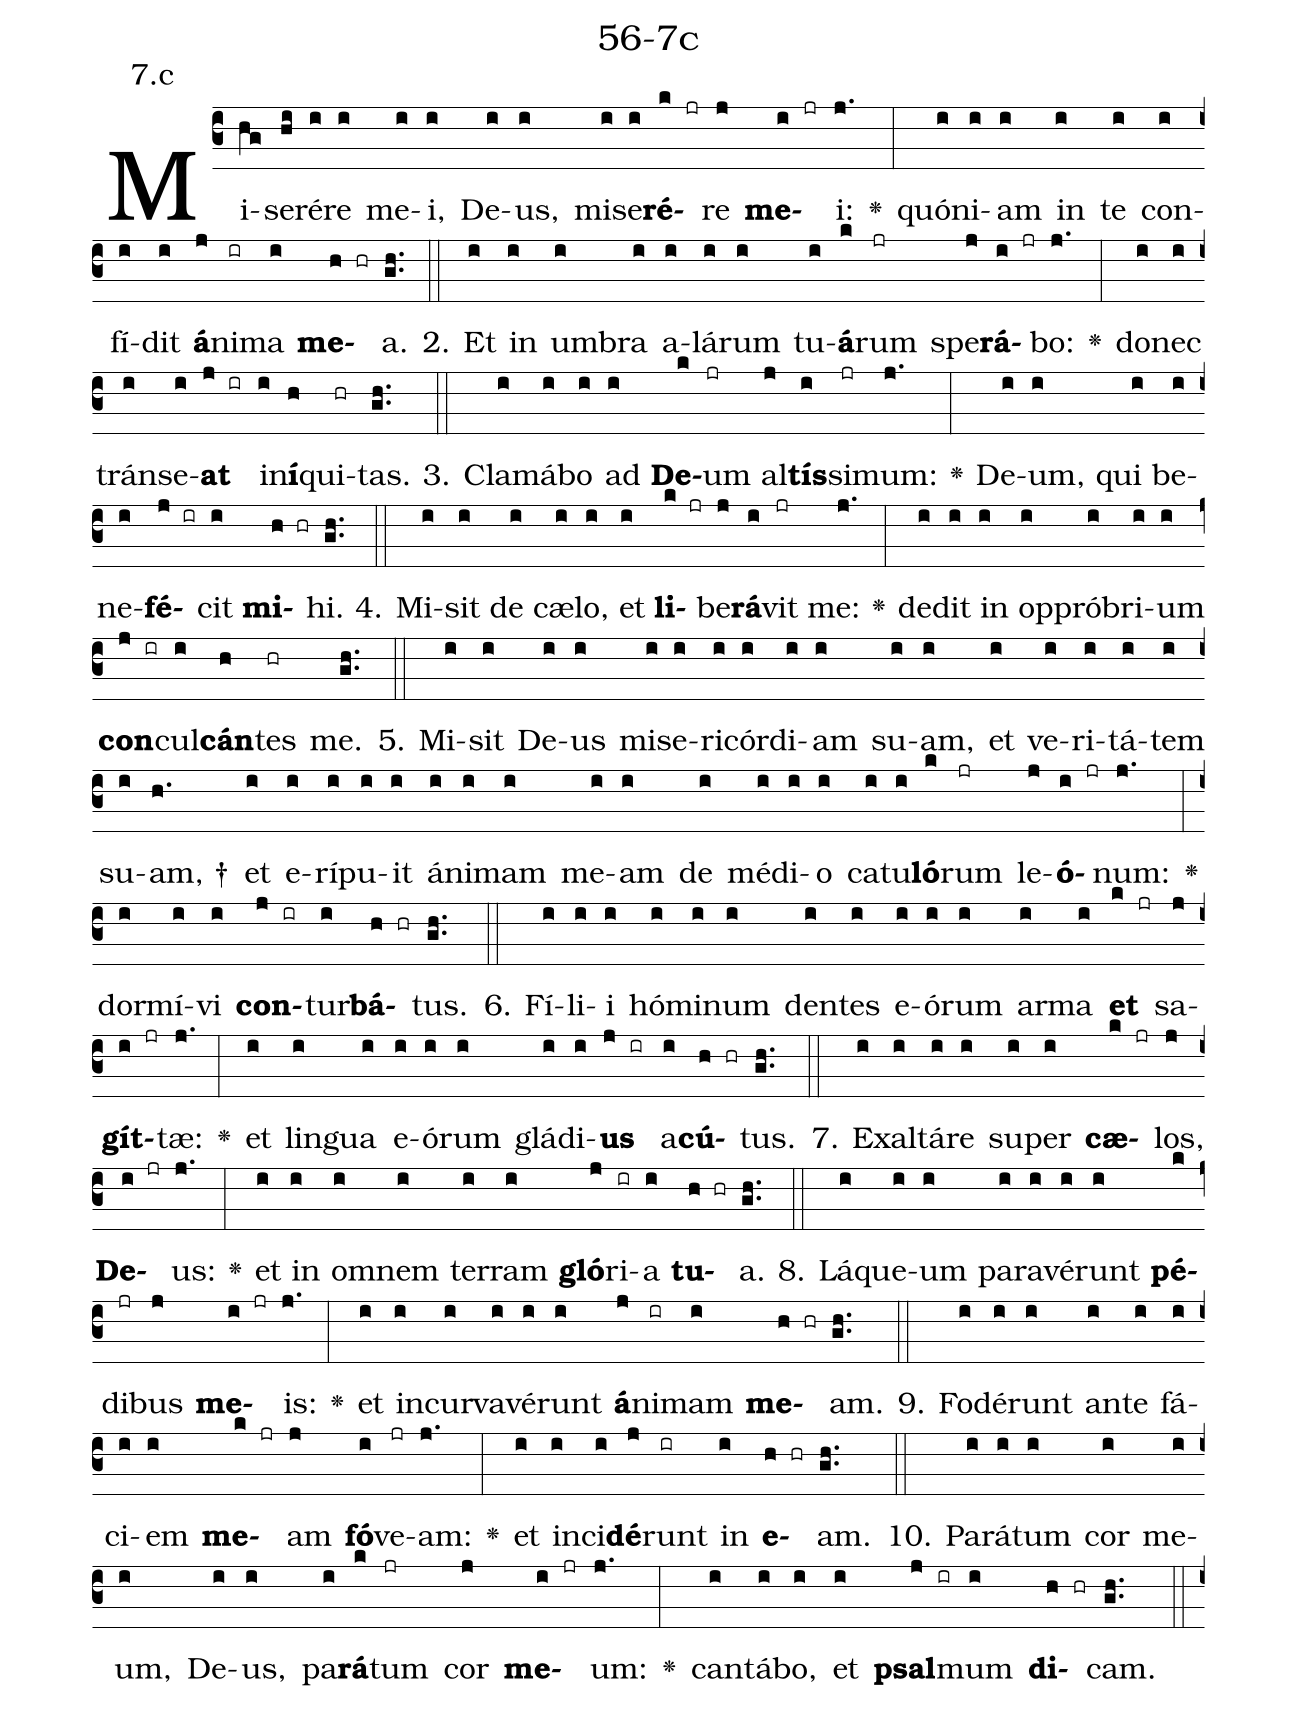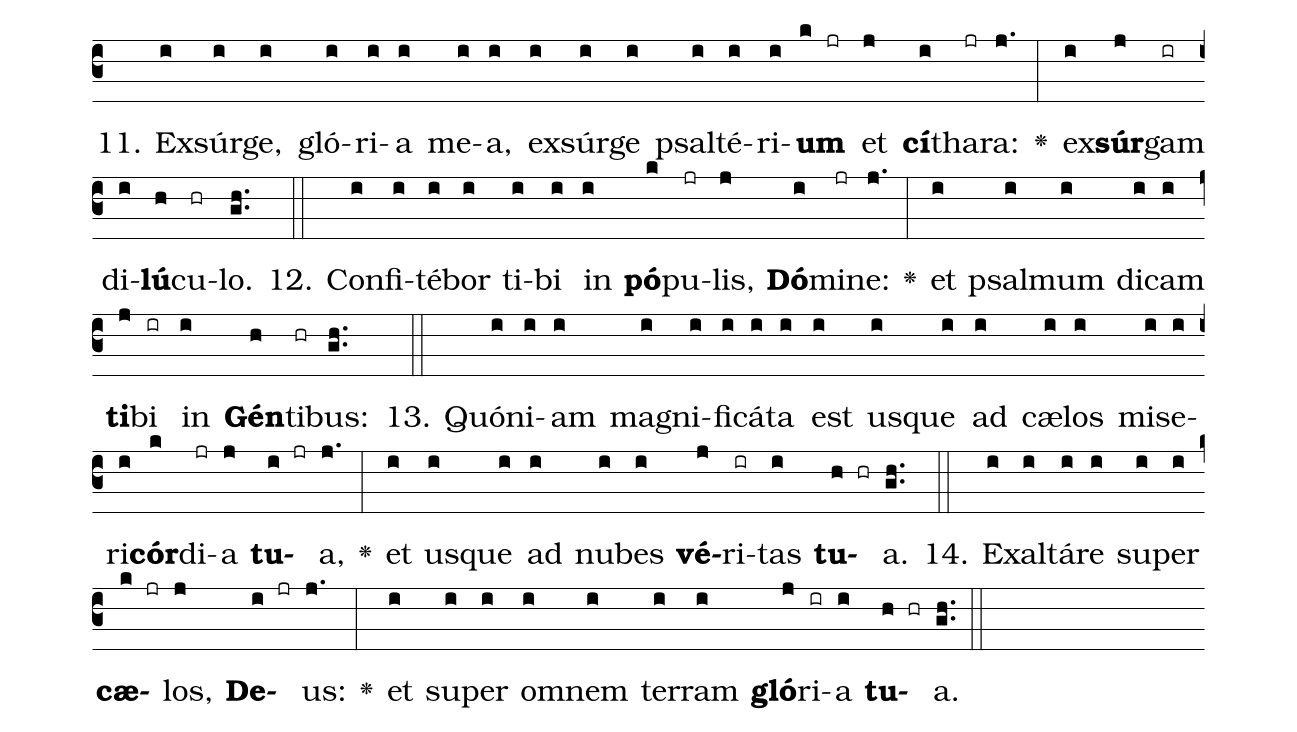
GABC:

name: 56-7c;
annotation: 7.c;
%%
(c3)Mi(hg)se(hi)ré(i)re(i) me(i)i,(i) De(i)us,(i) mi(i)se(i)<b>ré</b>(k jr)re(j) <b>me</b>(i jr)i:(j.) <v>\greheightstar</v>(:) quón(i)i(i)am(i) in(i) te(i) con(i)fí(i)dit(i) <b>á</b>(j)ni(ir)ma(i) <b>me</b>(h hr)a.(gh..) (::)
2. Et(i) in(i) um(i)bra(i) a(i)lá(i)rum(i) tu(i)<b>á</b>(k)rum(jr) spe(j)<b>rá</b>(i jr)bo:(j.) <v>\greheightstar</v>(:) do(i)nec(i) tráns(i)e(i)<b>at</b>(j ir) in(i)<b>í</b>(h)qui(hr)tas.(gh..) (::)
3. Cla(i)má(i)bo(i) ad(i) <b>De</b>(k)um(jr) al(j)<b>tís</b>(i)si(jr)mum:(j.) <v>\greheightstar</v>(:) De(i)um,(i) qui(i) be(i)ne(i)<b>fé</b>(j ir)cit(i) <b>mi</b>(h hr)hi.(gh..) (::)
4. Mi(i)sit(i) de(i) cæ(i)lo,(i) et(i) <b>li</b>(k jr)be(j)<b>rá</b>(i)vit(jr) me:(j.) <v>\greheightstar</v>(:) de(i)dit(i) in(i) op(i)pró(i)bri(i)um(i) <b>con</b>(j ir)cul(i)<b>cán</b>(h)tes(hr) me.(gh..) (::)
5. Mi(i)sit(i) De(i)us(i) mi(i)se(i)ri(i)cór(i)di(i)am(i) su(i)am,(i) et(i) ve(i)ri(i)tá(i)tem(i) su(i)am, †(h.) et(i) e(i)rí(i)pu(i)it(i) á(i)ni(i)mam(i) me(i)am(i) de(i) mé(i)di(i)o(i) ca(i)tu(i)<b>ló</b>(k)rum(jr) le(j)<b>ó</b>(i jr)num:(j.) <v>\greheightstar</v>(:) dor(i)mí(i)vi(i) <b>con</b>(j ir)tur(i)<b>bá</b>(h hr)tus.(gh..) (::)
6. Fí(i)li(i)i(i) hó(i)mi(i)num(i) den(i)tes(i) e(i)ó(i)rum(i) ar(i)ma(i) <b>et</b>(k jr) sa(j)<b>gít</b>(i jr)tæ:(j.) <v>\greheightstar</v>(:) et(i) lin(i)gua(i) e(i)ó(i)rum(i) glá(i)di(i)<b>us</b>(j ir) a(i)<b>cú</b>(h hr)tus.(gh..) (::)
7. Ex(i)al(i)tá(i)re(i) su(i)per(i) <b>cæ</b>(k jr)los,(j) <b>De</b>(i jr)us:(j.) <v>\greheightstar</v>(:) et(i) in(i) om(i)nem(i) ter(i)ram(i) <b>gló</b>(j)ri(ir)a(i) <b>tu</b>(h hr)a.(gh..) (::)
8. Lá(i)que(i)um(i) pa(i)ra(i)vé(i)runt(i) <b>pé</b>(k)di(jr)bus(j) <b>me</b>(i jr)is:(j.) <v>\greheightstar</v>(:) et(i) in(i)cur(i)va(i)vé(i)runt(i) <b>á</b>(j)ni(ir)mam(i) <b>me</b>(h hr)am.(gh..) (::)
9. Fo(i)dé(i)runt(i) an(i)te(i) fá(i)ci(i)em(i) <b>me</b>(k jr)am(j) <b>fó</b>(i)ve(jr)am:(j.) <v>\greheightstar</v>(:) et(i) in(i)ci(i)<b>dé</b>(j)runt(ir) in(i) <b>e</b>(h hr)am.(gh..) (::)
10. Pa(i)rá(i)tum(i) cor(i) me(i)um,(i) De(i)us,(i) pa(i)<b>rá</b>(k)tum(jr) cor(j) <b>me</b>(i jr)um:(j.) <v>\greheightstar</v>(:) can(i)tá(i)bo,(i) et(i) <b>psal</b>(j ir)mum(i) <b>di</b>(h hr)cam.(gh..) (::)
11. Ex(i)súr(i)ge,(i) gló(i)ri(i)a(i) me(i)a,(i) ex(i)súr(i)ge(i) psal(i)té(i)ri(i)<b>um</b>(k jr) et(j) <b>cí</b>(i)tha(jr)ra:(j.) <v>\greheightstar</v>(:) ex(i)<b>súr</b>(j)gam(ir) di(i)<b>lú</b>(h)cu(hr)lo.(gh..) (::)
12. Con(i)fi(i)té(i)bor(i) ti(i)bi(i) in(i) <b>pó</b>(k)pu(jr)lis,(j) <b>Dó</b>(i)mi(jr)ne:(j.) <v>\greheightstar</v>(:) et(i) psal(i)mum(i) di(i)cam(i) <b>ti</b>(j)bi(ir) in(i) <b>Gén</b>(h)ti(hr)bus:(gh..) (::)
13. Quón(i)i(i)am(i) ma(i)gni(i)fi(i)cá(i)ta(i) est(i) us(i)que(i) ad(i) cæ(i)los(i) mi(i)se(i)ri(i)<b>cór</b>(k)di(jr)a(j) <b>tu</b>(i jr)a,(j.) <v>\greheightstar</v>(:) et(i) us(i)que(i) ad(i) nu(i)bes(i) <b>vé</b>(j)ri(ir)tas(i) <b>tu</b>(h hr)a.(gh..) (::)
14. Ex(i)al(i)tá(i)re(i) su(i)per(i) <b>cæ</b>(k jr)los,(j) <b>De</b>(i jr)us:(j.) <v>\greheightstar</v>(:) et(i) su(i)per(i) om(i)nem(i) ter(i)ram(i) <b>gló</b>(j)ri(ir)a(i) <b>tu</b>(h hr)a.(gh..) (::)
